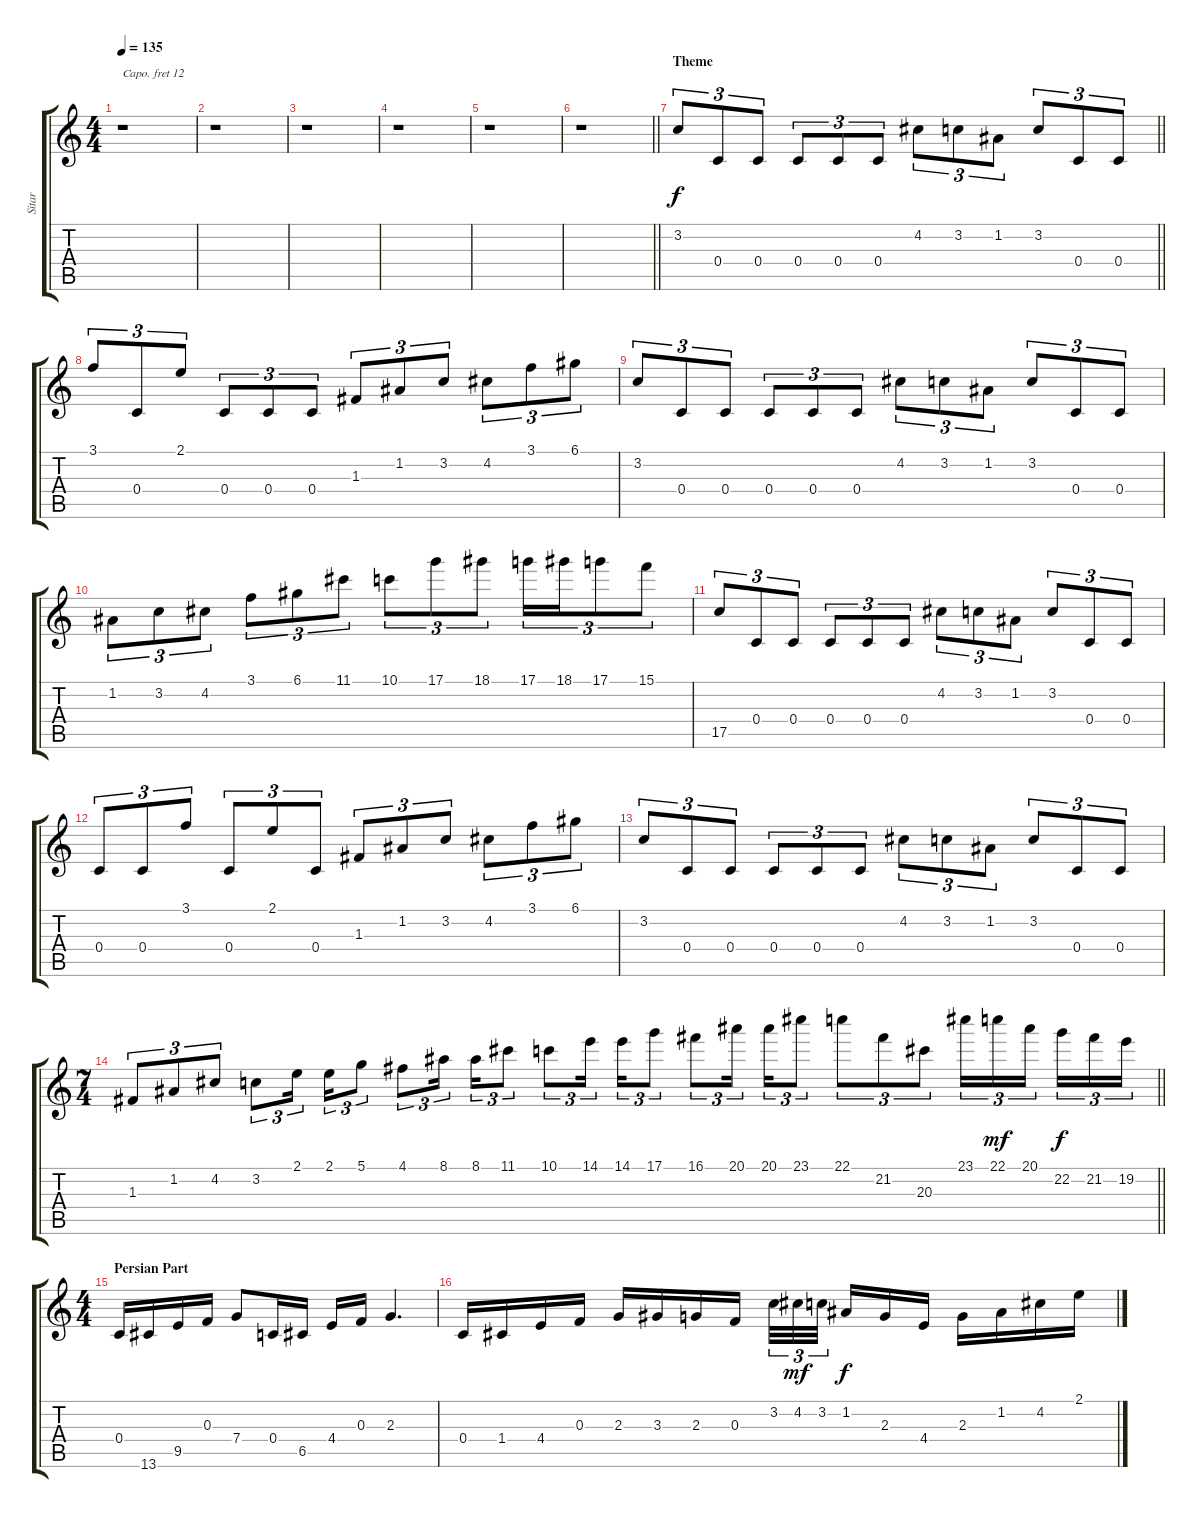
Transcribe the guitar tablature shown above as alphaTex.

\track ("Sitar" "Sitar") {instrument sitar}
\staff {score tabs}
\capo 12
\tuning (D4 A3 F3 C3 G2 C2) {hide}
\ts (4 4)
\tempo 135
\clef g2
\ks c
r.1{dy f} |
r.1 |
r.1 |
r.1 |
r.1 |
\barLineRight lightlight
r.1 |
\section ("" "Theme")
\barLineRight lightlight
3.2.8{tu (3 2)} 0.4.8{tu (3 2)} 0.4.8{tu (3 2)} 0.4.8{tu (3 2)} 0.4.8{tu (3 2)} 0.4.8{tu (3 2)} 4.2.8{tu (3 2)} 3.2.8{tu (3 2)} 1.2.8{tu (3 2)} 3.2.8{tu (3 2)} 0.4.8{tu (3 2)} 0.4.8{tu (3 2)} |
3.1.8{tu (3 2)} 0.4.8{tu (3 2)} 2.1.8{tu (3 2)} 0.4.8{tu (3 2)} 0.4.8{tu (3 2)} 0.4.8{tu (3 2)} 1.3.8{tu (3 2)} 1.2.8{tu (3 2)} 3.2.8{tu (3 2)} 4.2.8{tu (3 2)} 3.1.8{tu (3 2)} 6.1.8{tu (3 2)} |
3.2.8{tu (3 2)} 0.4.8{tu (3 2)} 0.4.8{tu (3 2)} 0.4.8{tu (3 2)} 0.4.8{tu (3 2)} 0.4.8{tu (3 2)} 4.2.8{tu (3 2)} 3.2.8{tu (3 2)} 1.2.8{tu (3 2)} 3.2.8{tu (3 2)} 0.4.8{tu (3 2)} 0.4.8{tu (3 2)} |
1.2.8{tu (3 2)} 3.2.8{tu (3 2)} 4.2.8{tu (3 2)} 3.1.8{tu (3 2)} 6.1.8{tu (3 2)} 11.1.8{tu (3 2)} 10.1.8{tu (3 2)} 17.1.8{tu (3 2)} 18.1.8{tu (3 2)} 17.1.16{tu (3 2)} 18.1.16{tu (3 2)} 17.1.8{tu (3 2)} 15.1.8{tu (3 2)} |
17.5.8{tu (3 2)} 0.4.8{tu (3 2)} 0.4.8{tu (3 2)} 0.4.8{tu (3 2)} 0.4.8{tu (3 2)} 0.4.8{tu (3 2)} 4.2.8{tu (3 2)} 3.2.8{tu (3 2)} 1.2.8{tu (3 2)} 3.2.8{tu (3 2)} 0.4.8{tu (3 2)} 0.4.8{tu (3 2)} |
0.4.8{tu (3 2)} 0.4.8{tu (3 2)} 3.1.8{tu (3 2)} 0.4.8{tu (3 2)} 2.1.8{tu (3 2)} 0.4.8{tu (3 2)} 1.3.8{tu (3 2)} 1.2.8{tu (3 2)} 3.2.8{tu (3 2)} 4.2.8{tu (3 2)} 3.1.8{tu (3 2)} 6.1.8{tu (3 2)} |
3.2.8{tu (3 2)} 0.4.8{tu (3 2)} 0.4.8{tu (3 2)} 0.4.8{tu (3 2)} 0.4.8{tu (3 2)} 0.4.8{tu (3 2)} 4.2.8{tu (3 2)} 3.2.8{tu (3 2)} 1.2.8{tu (3 2)} 3.2.8{tu (3 2)} 0.4.8{tu (3 2)} 0.4.8{tu (3 2)} |
\ts (7 4)
\barLineRight lightlight
1.3.8{tu (3 2)} 1.2.8{tu (3 2)} 4.2.8{tu (3 2)} 3.2.8{tu (3 2)} 2.1.16{tu (3 2) beam splitsecondary} 2.1.16{tu (3 2)} 5.1.8{tu (3 2)} 4.1.8{tu (3 2)} 8.1.16{tu (3 2) beam splitsecondary} 8.1.16{tu (3 2)} 11.1.8{tu (3 2)} 10.1.8{tu (3 2)} 14.1.16{tu (3 2) beam splitsecondary} 14.1.16{tu (3 2)} 17.1.8{tu (3 2)} 16.1.8{tu (3 2)} 20.1.16{tu (3 2) beam splitsecondary} 20.1.16{tu (3 2)} 23.1.8{tu (3 2)} 22.1.8{tu (3 2)} 21.2.8{tu (3 2)} 20.3.8{tu (3 2)} 23.1.16{tu (3 2)} 22.1.16{tu (3 2) dy mf} 20.1.16{tu (3 2) beam splitsecondary} 22.2.16{tu (3 2) dy f} 21.2.16{tu (3 2)} 19.2.16{tu (3 2)} |
\ts (4 4)
\section ("" "Persian Part")
0.4.16 13.6.16 9.5.16 0.3.16 7.4.8 0.4.16 6.5.16 4.4.16 0.3.16 2.3.4{d} |
0.4.16 1.4.16 4.4.16 0.3.16 2.3.16 3.3.16 2.3.16 0.3.16 3.2.32{tu (3 2)} 4.2.32{tu (3 2) dy mf} 3.2.32{tu (3 2) beam splitsecondary} 1.2.16{dy f} 2.3.16 4.4.16 2.3.16 1.2.16 4.2.16 2.1.16
